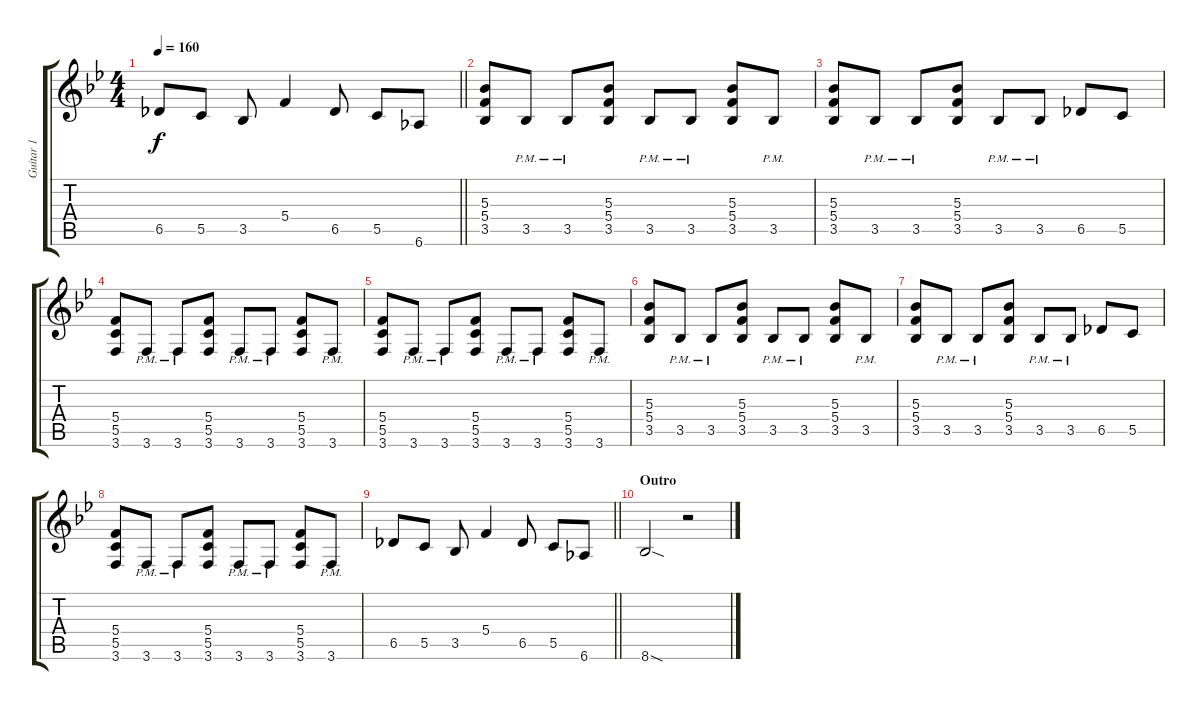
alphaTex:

\track ("Guitar 1" "Guitar 1") {instrument distortionguitar}
\staff {score tabs}
\tuning (D4 A3 F3 C3 G2 D2) {hide}
\ts (4 4)
\tempo 160
\clef g2
\barLineRight lightlight
\ks bb
6.5.8{dy f} 5.5.8 3.5.8 5.4.4 6.5.8 5.5.8 6.6.8 |
(5.3 5.4 3.5).8 3.5{pm}.8 3.5{pm}.8 (5.3 5.4 3.5).8 3.5{pm}.8 3.5{pm}.8 (5.3 5.4 3.5).8 3.5{pm}.8 |
(5.3 5.4 3.5).8 3.5{pm}.8 3.5{pm}.8 (5.3 5.4 3.5).8 3.5{pm}.8 3.5{pm}.8 6.5.8 5.5.8 |
(5.4 5.5 3.6).8 3.6{pm}.8 3.6{pm}.8 (5.4 5.5 3.6).8 3.6{pm}.8 3.6{pm}.8 (5.4 5.5 3.6).8 3.6{pm}.8 |
(5.4 5.5 3.6).8 3.6{pm}.8 3.6{pm}.8 (5.4 5.5 3.6).8 3.6{pm}.8 3.6{pm}.8 (5.4 5.5 3.6).8 3.6{pm}.8 |
(5.3 5.4 3.5).8 3.5{pm}.8 3.5{pm}.8 (5.3 5.4 3.5).8 3.5{pm}.8 3.5{pm}.8 (5.3 5.4 3.5).8 3.5{pm}.8 |
(5.3 5.4 3.5).8 3.5{pm}.8 3.5{pm}.8 (5.3 5.4 3.5).8 3.5{pm}.8 3.5{pm}.8 6.5.8 5.5.8 |
(5.4 5.5 3.6).8 3.6{pm}.8 3.6{pm}.8 (5.4 5.5 3.6).8 3.6{pm}.8 3.6{pm}.8 (5.4 5.5 3.6).8 3.6{pm}.8 |
\barLineRight lightlight
6.5.8 5.5.8 3.5.8 5.4.4 6.5.8 5.5.8 6.6.8 |
\section ("" "Outro")
8.6{sod}.2 r.2
